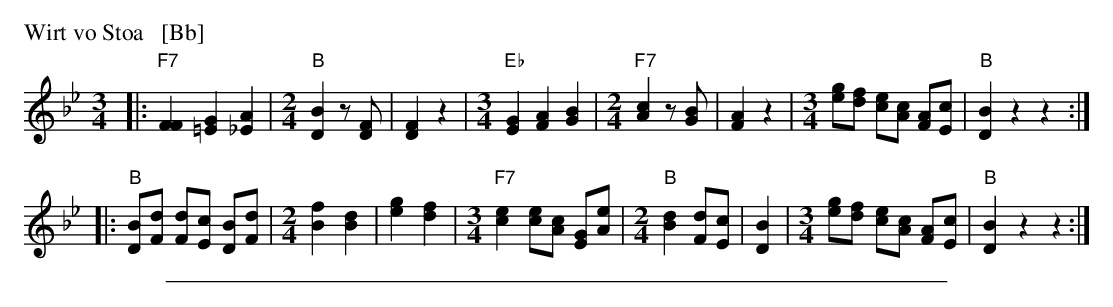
X:1
P: Wirt vo Stoa   [Bb]
M: 3/4
L: 1/8
K: Bb
|: "F7"[F2F2] [G2=E2] [A2_E2] |[M:2/4][L:1/8] "B"[B2D2] z [FD] | [F2D2] z2 \
|[M:3/4][L:1/8] "Eb"[G2E2] [A2F2] [B2G2] |[M:2/4][L:1/8] "F7"[c2A2] z[BG] | [A2F2] z2 \
|[M:3/4][L:1/8] [ge][fd] [ec][cA] [AF][cE] | "B"[B2D2] z2 z2 :|
|: "B"[BD][dF] [dF][cE] [BD][dF] |[M:2/4][L:1/8] [f2B2] [d2B2] | [g2e2] [f2d2] \
|[M:3/4][L:1/8] "F7"[e2c2] [ec][cA] [GE][eA] |[M:2/4][L:1/8] "B"[d2B2] [dF][cE] | [B2D2] \
|[M:3/4][L:1/8] [ge][fd] [ec][cA] [AF][cE] | "B"[B2D2] z2 z2 :|
